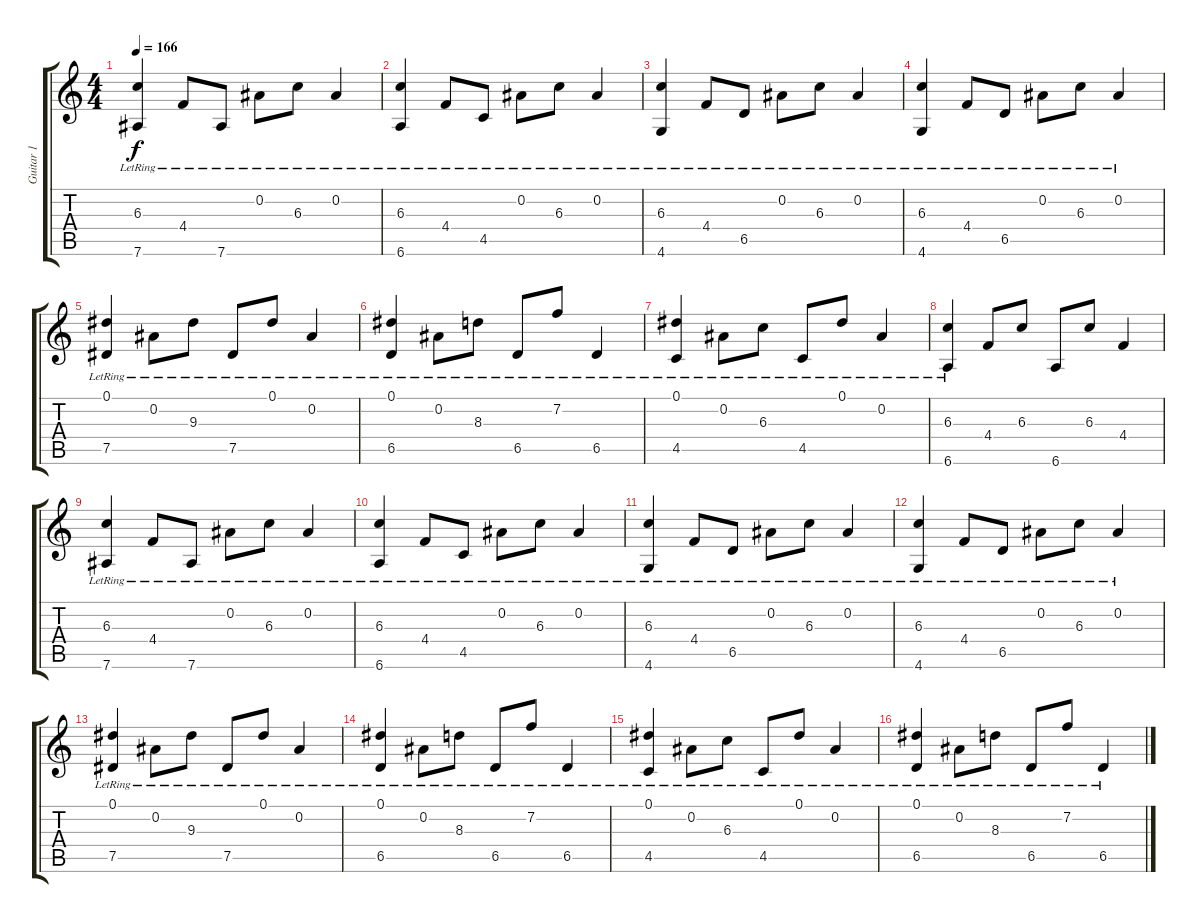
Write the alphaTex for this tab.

\track ("Guitar 1" "Guitar 1") {instrument acousticguitarsteel}
\staff {score tabs}
\tuning (Eb4 Bb3 Gb3 Db3 Ab2 Eb2) {hide}
\ts (4 4)
\tempo 166
\clef g2
\ks c
(6.3{lr} 7.6{lr}).4{dy f} 4.4{lr}.8 7.6{lr}.8 0.2{lr}.8 6.3{lr}.8 0.2{lr}.4 |
(6.3{lr} 6.6{lr}).4 4.4{lr}.8 4.5{lr}.8 0.2{lr}.8 6.3{lr}.8 0.2{lr}.4 |
(6.3{lr} 4.6{lr}).4 4.4{lr}.8 6.5{lr}.8 0.2{lr}.8 6.3{lr}.8 0.2{lr}.4 |
(6.3{lr} 4.6{lr}).4 4.4{lr}.8 6.5{lr}.8 0.2{lr}.8 6.3{lr}.8 0.2{lr}.4 |
(0.1{lr} 7.5{lr}).4 0.2{lr}.8 9.3{lr}.8 7.5{lr}.8 0.1{lr}.8 0.2{lr}.4 |
(0.1{lr} 6.5{lr}).4 0.2{lr}.8 8.3{lr}.8 6.5{lr}.8 7.2{lr}.8 6.5{lr}.4 |
(0.1{lr} 4.5{lr}).4 0.2{lr}.8 6.3{lr}.8 4.5{lr}.8 0.1{lr}.8 0.2{lr}.4 |
(6.3{lr} 6.6{lr}).4 4.4.8 6.3.8 6.6.8 6.3.8 4.4.4 |
(6.3{lr} 7.6{lr}).4 4.4{lr}.8 7.6{lr}.8 0.2{lr}.8 6.3{lr}.8 0.2{lr}.4 |
(6.3{lr} 6.6{lr}).4 4.4{lr}.8 4.5{lr}.8 0.2{lr}.8 6.3{lr}.8 0.2{lr}.4 |
(6.3{lr} 4.6{lr}).4 4.4{lr}.8 6.5{lr}.8 0.2{lr}.8 6.3{lr}.8 0.2{lr}.4 |
(6.3{lr} 4.6{lr}).4 4.4{lr}.8 6.5{lr}.8 0.2{lr}.8 6.3{lr}.8 0.2{lr}.4 |
(0.1{lr} 7.5{lr}).4 0.2{lr}.8 9.3{lr}.8 7.5{lr}.8 0.1{lr}.8 0.2{lr}.4 |
(0.1{lr} 6.5{lr}).4 0.2{lr}.8 8.3{lr}.8 6.5{lr}.8 7.2{lr}.8 6.5{lr}.4 |
(0.1{lr} 4.5{lr}).4 0.2{lr}.8 6.3{lr}.8 4.5{lr}.8 0.1{lr}.8 0.2{lr}.4 |
(0.1{lr} 6.5{lr}).4 0.2{lr}.8 8.3{lr}.8 6.5{lr}.8 7.2{lr}.8 6.5{lr}.4
